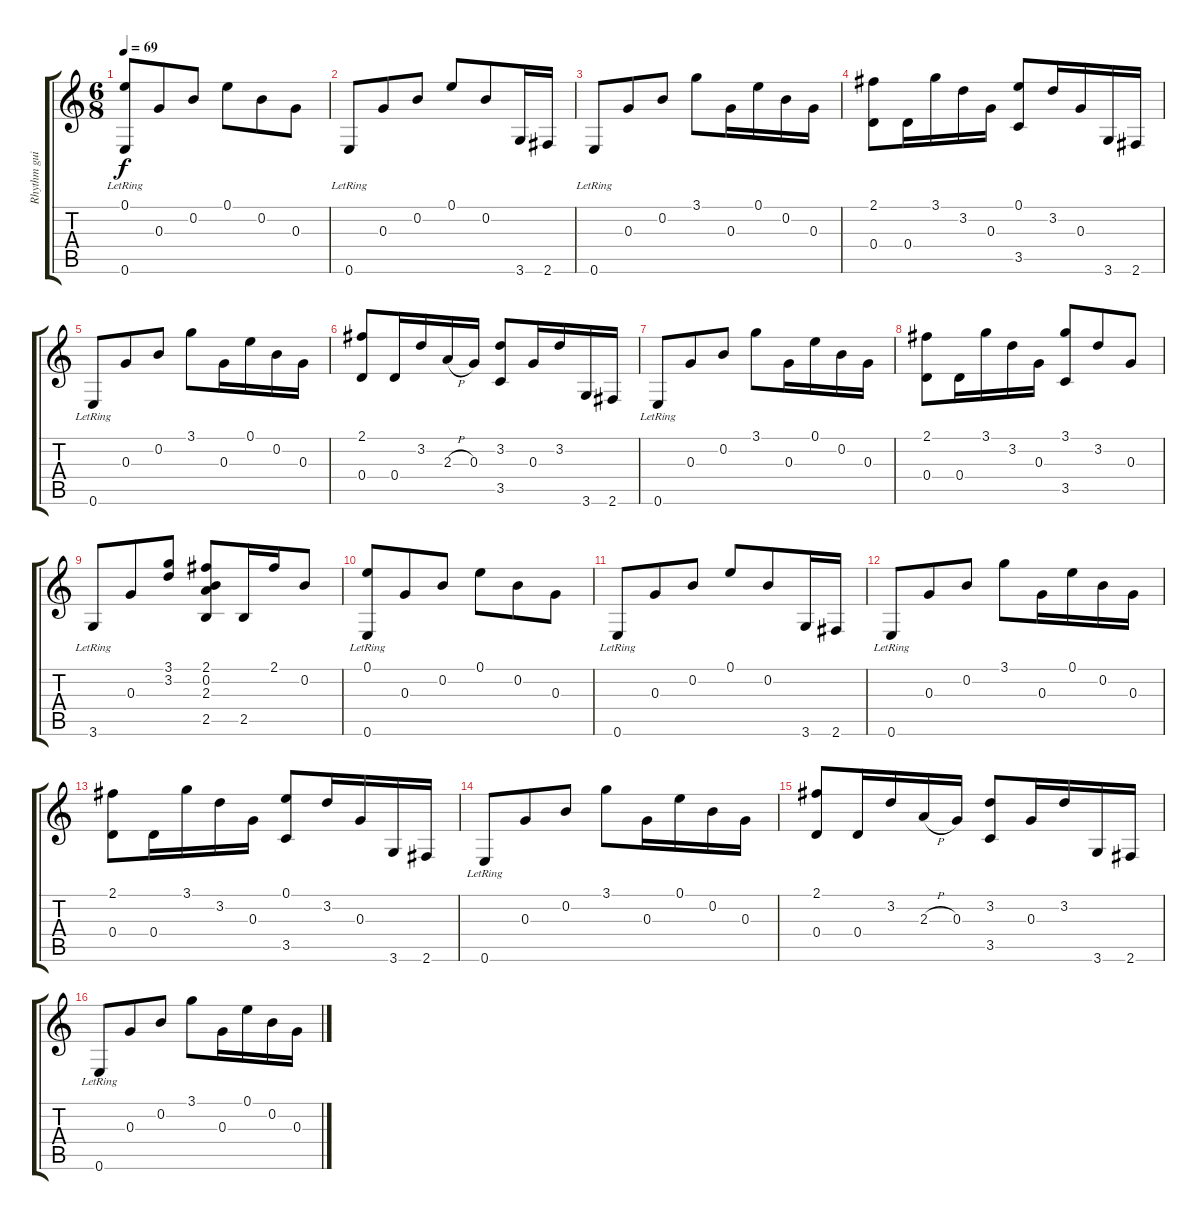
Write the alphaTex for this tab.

\track ("Rhythm guitar" "Rhythm gui") {instrument acousticguitarsteel}
\staff {score tabs}
\tuning (E4 B3 G3 D3 A2 E2) {hide}
\ts (6 8)
\tempo 69
\clef g2
\ks c
(0.1 0.6{lr}).8{dy f} 0.3.8 0.2.8 0.1.8 0.2.8 0.3.8 |
0.6{lr}.8 0.3.8 0.2.8 0.1.8 0.2.8 3.6.16 2.6.16 |
0.6{lr}.8 0.3.8 0.2.8 3.1.8 0.3.16 0.1.16 0.2.16 0.3.16 |
(2.1 0.4).8 0.4.16 3.1.16 3.2.16 0.3.16 (0.1 3.5).8 3.2.16 0.3.16 3.6.16 2.6.16 |
0.6{lr}.8 0.3.8 0.2.8 3.1.8 0.3.16 0.1.16 0.2.16 0.3.16 |
(2.1 0.4).8 0.4.16 3.2.16 2.3{h}.16 0.3.16 (3.2 3.5).8 0.3.16 3.2.16 3.6.16 2.6.16 |
0.6{lr}.8 0.3.8 0.2.8 3.1.8 0.3.16 0.1.16 0.2.16 0.3.16 |
(2.1 0.4).8 0.4.16 3.1.16 3.2.16 0.3.16 (3.1 3.5).8 3.2.8 0.3.8 |
3.6{lr}.8 0.3.8 (3.1 3.2).8 (2.1 0.2 2.3 2.5).8 2.5.16 2.1.16 0.2.8 |
(0.1 0.6{lr}).8 0.3.8 0.2.8 0.1.8 0.2.8 0.3.8 |
0.6{lr}.8 0.3.8 0.2.8 0.1.8 0.2.8 3.6.16 2.6.16 |
0.6{lr}.8 0.3.8 0.2.8 3.1.8 0.3.16 0.1.16 0.2.16 0.3.16 |
(2.1 0.4).8 0.4.16 3.1.16 3.2.16 0.3.16 (0.1 3.5).8 3.2.16 0.3.16 3.6.16 2.6.16 |
0.6{lr}.8 0.3.8 0.2.8 3.1.8 0.3.16 0.1.16 0.2.16 0.3.16 |
(2.1 0.4).8 0.4.16 3.2.16 2.3{h}.16 0.3.16 (3.2 3.5).8 0.3.16 3.2.16 3.6.16 2.6.16 |
0.6{lr}.8 0.3.8 0.2.8 3.1.8 0.3.16 0.1.16 0.2.16 0.3.16
